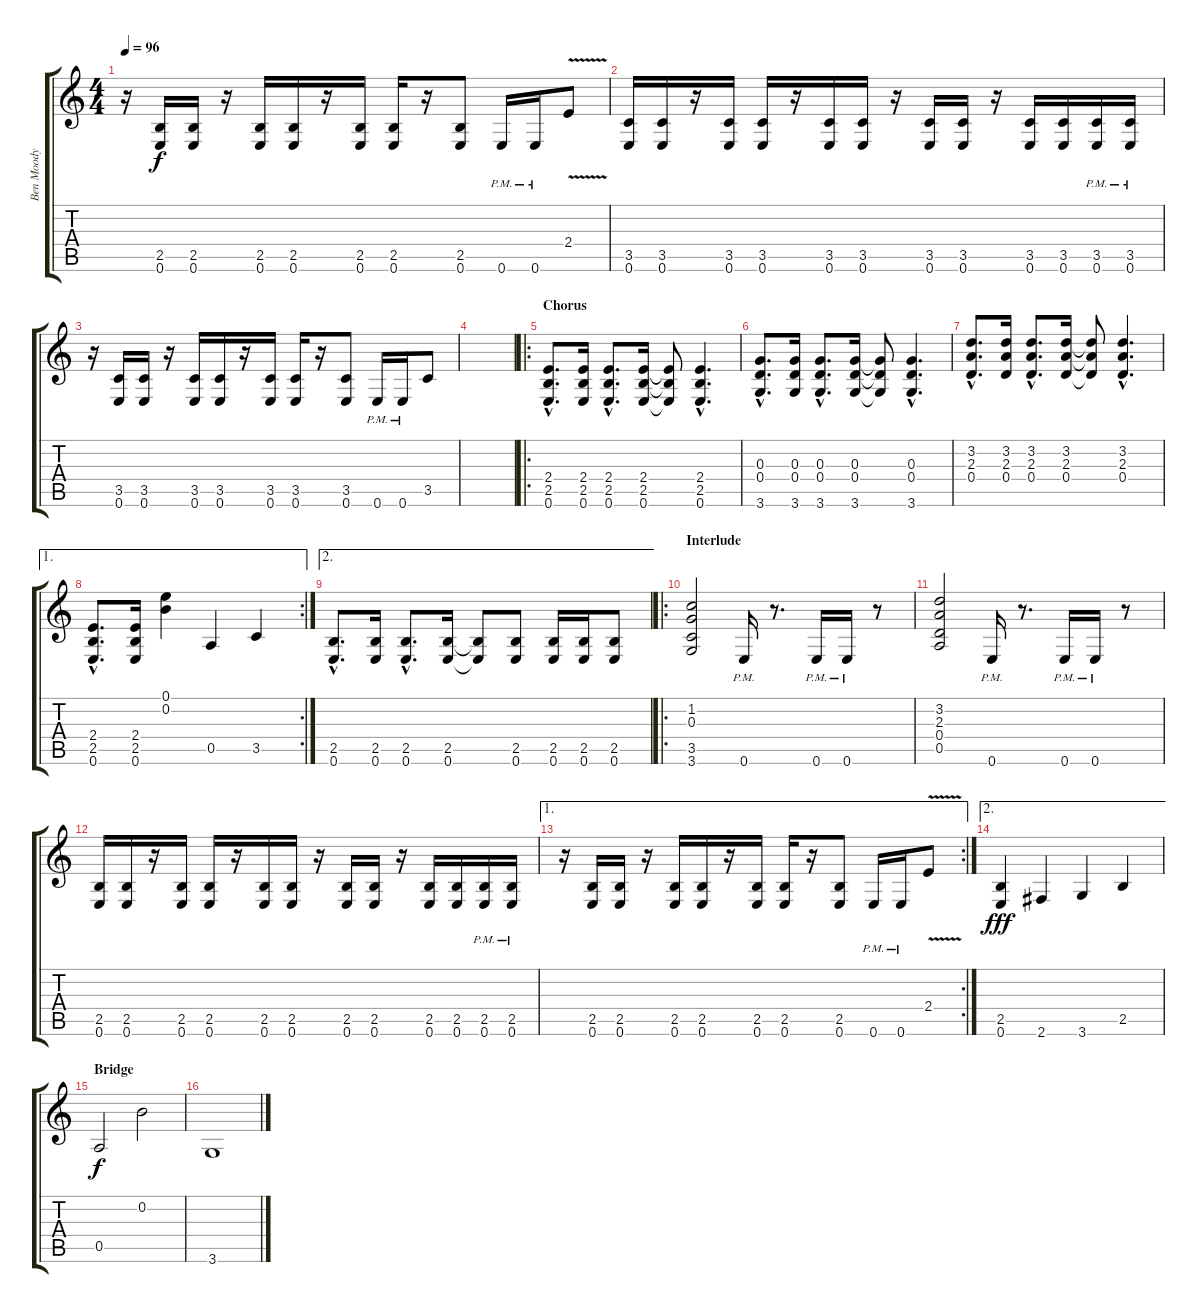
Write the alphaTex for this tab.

\track ("Ben Moody (Lead Guitar)" "Ben Moody ") {instrument overdrivenguitar}
\staff {score tabs}
\tuning (E4 B3 G3 D3 A2 E2) {hide}
\ts (4 4)
\tempo 96
\clef g2
\ks c
r.16{dy f} (2.5 0.6).16 (2.5 0.6).16 r.16 (2.5 0.6).16 (2.5 0.6).16 r.16 (2.5 0.6).16 (2.5 0.6).16 r.16 (2.5 0.6).8 0.6{pm}.16 0.6{pm}.16 2.4{v}.8 |
(3.5 0.6).16 (3.5 0.6).16 r.16 (3.5 0.6).16 (3.5 0.6).16 r.16 (3.5 0.6).16 (3.5 0.6).16 r.16 (3.5 0.6).16 (3.5 0.6).16 r.16 (3.5 0.6).16 (3.5 0.6).16 (3.5{pm} 0.6{pm}).16 (3.5{pm} 0.6{pm}).16 |
r.16 (3.5 0.6).16 (3.5 0.6).16 r.16 (3.5 0.6).16 (3.5 0.6).16 r.16 (3.5 0.6).16 (3.5 0.6).16 r.16 (3.5 0.6).8 0.6{pm}.16 0.6{pm}.16 3.5.8 |
|
\ro
\section ("" "Chorus")
(2.4{hac} 2.5{hac} 0.6{hac}).8{d} (2.4 2.5 0.6).16 (2.4{hac} 2.5{hac} 0.6{hac}).8{d} (2.4 2.5 0.6).16 (2.4{t} 2.5{t} 0.6{t}).8 (2.4{hac} 2.5{hac} 0.6{hac}).4{d} |
(0.3{hac} 0.4{hac} 3.6{hac}).8{d} (0.3 0.4 3.6).16 (0.3{hac} 0.4{hac} 3.6{hac}).8{d} (0.3 0.4 3.6).16 (0.3{t} 0.4{t} 3.6{t}).8 (0.3{hac} 0.4{hac} 3.6{hac}).4{d} |
(3.2{hac} 2.3{hac} 0.4{hac}).8{d} (3.2 2.3 0.4).16 (3.2{hac} 2.3{hac} 0.4{hac}).8{d} (3.2 2.3 0.4).16 (3.2{t} 2.3{t} 0.4{t}).8 (3.2{hac} 2.3{hac} 0.4{hac}).4{d} |
\ae 1
\rc 2
(2.4{hac} 2.5{hac} 0.6{hac}).8{d} (2.4 2.5 0.6).16 (0.1 0.2).4 0.5.4 3.5.4 |
\ae 2
(2.5{hac} 0.6{hac}).8{d} (2.5 0.6).16 (2.5{hac} 0.6{hac}).8{d} (2.5 0.6).16 (2.5{t} 0.6{t}).8 (2.5 0.6).8 (2.5 0.6).16 (2.5 0.6).16 (2.5 0.6).8 |
\ro
\section ("" "Interlude")
(1.2 0.3 3.5 3.6).2 0.6{pm}.16 r.8{d} 0.6{pm}.16 0.6{pm}.16 r.8 |
(3.2 2.3 0.4 0.5).2 0.6{pm}.16 r.8{d} 0.6{pm}.16 0.6{pm}.16 r.8 |
(2.5 0.6).16 (2.5 0.6).16 r.16 (2.5 0.6).16 (2.5 0.6).16 r.16 (2.5 0.6).16 (2.5 0.6).16 r.16 (2.5 0.6).16 (2.5 0.6).16 r.16 (2.5 0.6).16 (2.5 0.6).16 (2.5{pm} 0.6{pm}).16 (2.5{pm} 0.6{pm}).16 |
\ae 1
\rc 2
r.16 (2.5 0.6).16 (2.5 0.6).16 r.16 (2.5 0.6).16 (2.5 0.6).16 r.16 (2.5 0.6).16 (2.5 0.6).16 r.16 (2.5 0.6).8 0.6{pm}.16 0.6{pm}.16 2.4{v}.8 |
\ae 2
(2.5 0.6).4{dy fff} 2.6.4 3.6.4 2.5.4 |
\section ("" "Bridge")
0.5.2{dy f} 0.2.2 |
3.6.1
